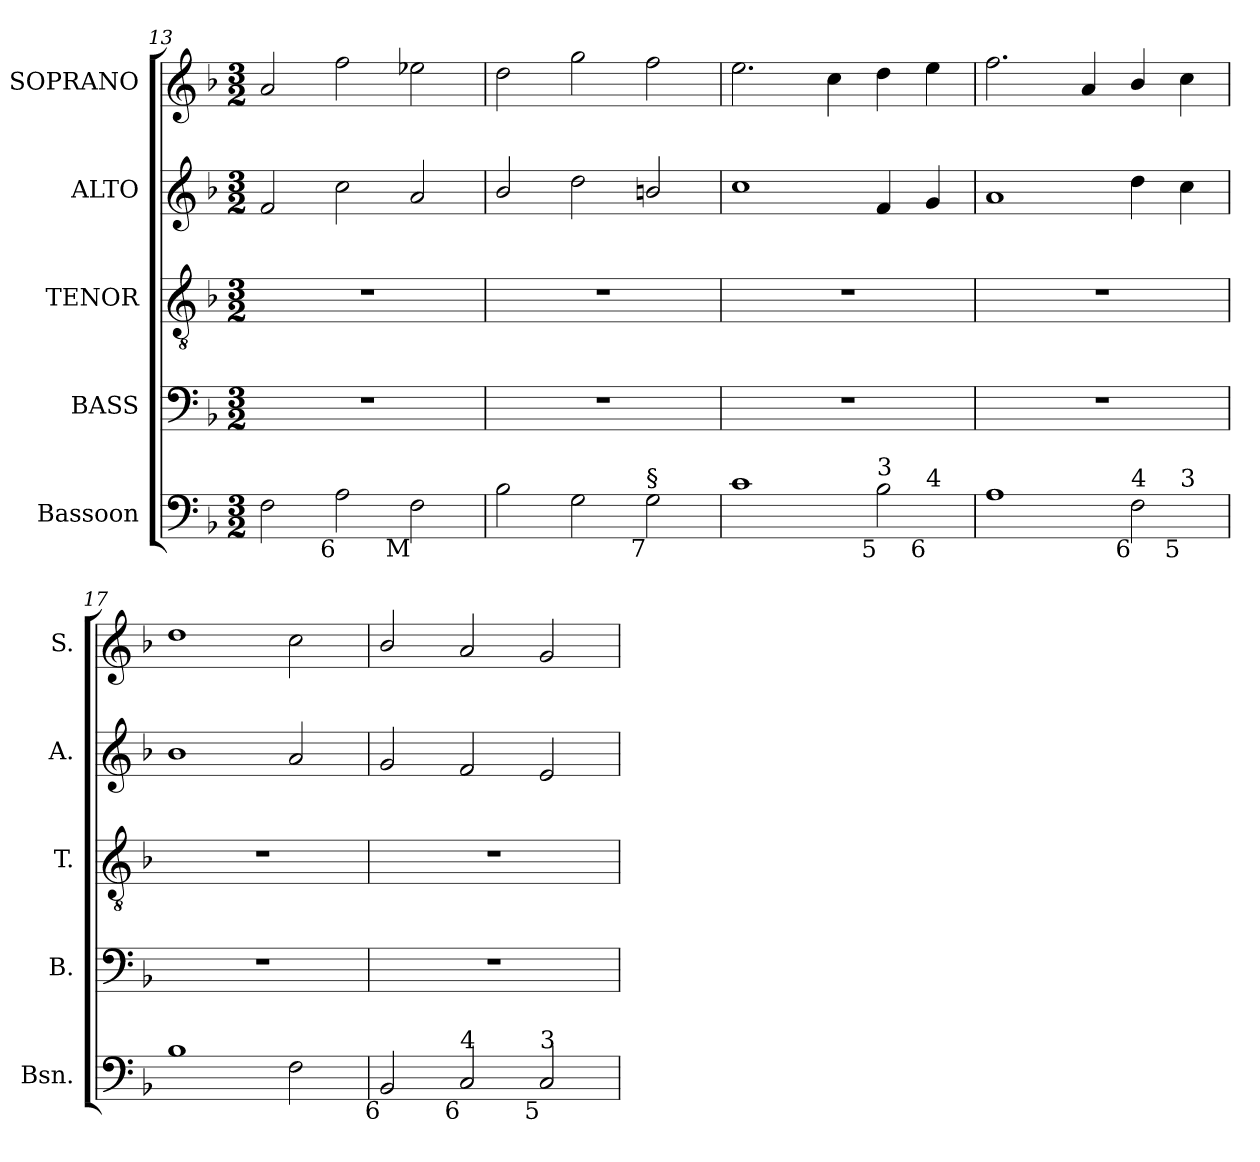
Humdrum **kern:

**kern	**kern	**kern	**kern	**kern
*part5	*part4	*part3	*part2	*part1
*staff5	*staff4	*staff3	*staff2	*staff1
*I"Bassoon	*I"BASS	*I"TENOR	*I"ALTO	*I"SOPRANO
*I'Bsn.	*I'B.	*I'T.	*I'A.	*I'S.
*clefF4	*clefF4	*clefGv2	*clefG2	*clefG2
*	*	*ITrd7c12	*	*
*k[b-]	*k[b-]	*k[b-]	*k[b-]	*k[b-]
*F:	*F:	*F:	*F:	*F:
*M3/2	*M3/2	*M3/2	*M3/2	*M3/2
=13	=13	=13	=13	=13
!	!LO:N:vis=1	!LO:N:vis=1	!	!
2Fi\	1.r	1.r	2fi/	2ai/
!LO:TX:b:rj:t=6	!	!	!	!
2Ai\	.	.	2cci\	2ffi\
!LO:TX:b:rj:t=M	!	!	!	!
2Fi\	.	.	2ai/	2ee-Xi\
=14	=14	=14	=14	=14
!	!LO:N:vis=1	!LO:N:vis=1	!	!
2B-i\	1.r	1.r	2b-i/	2ddi\
2Gi\	.	.	2ddi\	2ggi\
!LO:TX:b:rj:t=7	!	!	!	!
!LO:TX:t=§	!	!	!	!
2Gi\	.	.	2bni/	2ffi\
!!LO:LB:g=z
=15	=15	=15	=15	=15
!	!LO:N:vis=1	!LO:N:vis=1	!	!
*^	*	*	*	*
1ci	1ryy	1.r	1.r	1cci	2.eei\
.	.	.	.	.	4cci\
!LO:TX:b:rj:t=5	!	!	!	!	!
!LO:TX:t=3	!	!	!	!	!
2B-i\	4ryy	.	.	4fi/	4ddi\
!	!LO:TX:b:rj:t=6	!	!	!	!
!	!LO:TX:t=4	!	!	!	!
.	4ryy	.	.	4gi/	4eei\
=16	=16	=16	=16	=16	=16
!	!	!LO:N:vis=1	!LO:N:vis=1	!	!
1Ai	1ryy	1.r	1.r	1ai	2.ffi\
.	.	.	.	.	4ai/
!LO:TX:b:rj:t=6	!	!	!	!	!
!LO:TX:t=4	!	!	!	!	!
2Fi\	4ryy	.	.	4ddi\	4b-i/
!	!LO:TX:b:rj:t=5	!	!	!	!
!	!LO:TX:t=3	!	!	!	!
.	4ryy	.	.	4cci\	4cci\
=17	=17	=17	=17	=17	=17
!	!	!LO:N:vis=1	!LO:N:vis=1	!	!
*v	*v	*	*	*	*
1B-i	1.r	1.r	1b-i	1ddi
2Fi\	.	.	2ai/	2cci\
=18	=18	=18	=18	=18
!LO:TX:b:rj:t=6	!	!	!	!
!	!LO:N:vis=1	!LO:N:vis=1	!	!
2BB-i/	1.r	1.r	2gi/	2b-i/
!LO:TX:b:rj:t=6	!	!	!	!
!LO:TX:t=4	!	!	!	!
2Ci/	.	.	2fi/	2ai/
!LO:TX:b:rj:t=5	!	!	!	!
!LO:TX:t=3	!	!	!	!
2Ci/	.	.	2ei/	2gi/
=	=	=	=	=
*-	*-	*-	*-	*-
